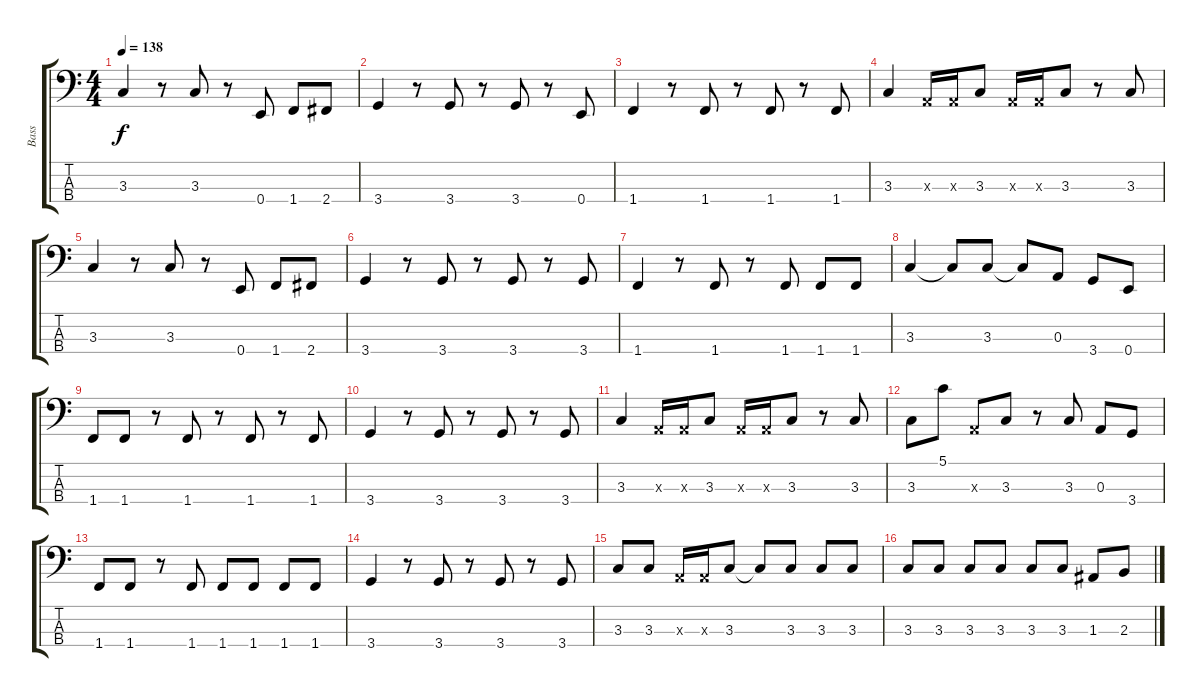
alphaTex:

\track ("Bass" "Bass") {instrument electricbasspick}
\staff {score tabs}
\tuning (G2 D2 A1 E1) {hide}
\ts (4 4)
\tempo 138
\clef f4
\ks c
3.3.4{dy f} r.8 3.3.8 r.8 0.4.8 1.4.8 2.4.8 |
3.4.4 r.8 3.4.8 r.8 3.4.8 r.8 0.4.8 |
1.4.4 r.8 1.4.8 r.8 1.4.8 r.8 1.4.8 |
3.3.4 0.3{x}.16 0.3{x}.16 3.3.8 0.3{x}.16 0.3{x}.16 3.3.8 r.8 3.3.8 |
3.3.4 r.8 3.3.8 r.8 0.4.8 1.4.8 2.4.8 |
3.4.4 r.8 3.4.8 r.8 3.4.8 r.8 3.4.8 |
1.4.4 r.8 1.4.8 r.8 1.4.8 1.4.8 1.4.8 |
3.3.4 3.3{t}.8 3.3.8 3.3{t}.8 0.3.8 3.4.8 0.4.8 |
1.4.8 1.4.8 r.8 1.4.8 r.8 1.4.8 r.8 1.4.8 |
3.4.4 r.8 3.4.8 r.8 3.4.8 r.8 3.4.8 |
3.3.4 0.3{x}.16 0.3{x}.16 3.3.8 0.3{x}.16 0.3{x}.16 3.3.8 r.8 3.3.8 |
3.3.8 5.1.8 0.3{x}.8 3.3.8 r.8 3.3.8 0.3.8 3.4.8 |
1.4.8 1.4.8 r.8 1.4.8 1.4.8 1.4.8 1.4.8 1.4.8 |
3.4.4 r.8 3.4.8 r.8 3.4.8 r.8 3.4.8 |
3.3.8 3.3.8 0.3{x}.16 0.3{x}.16 3.3.8 3.3{t}.8 3.3.8 3.3.8 3.3.8 |
3.3.8 3.3.8 3.3.8 3.3.8 3.3.8 3.3.8 1.3.8 2.3.8
